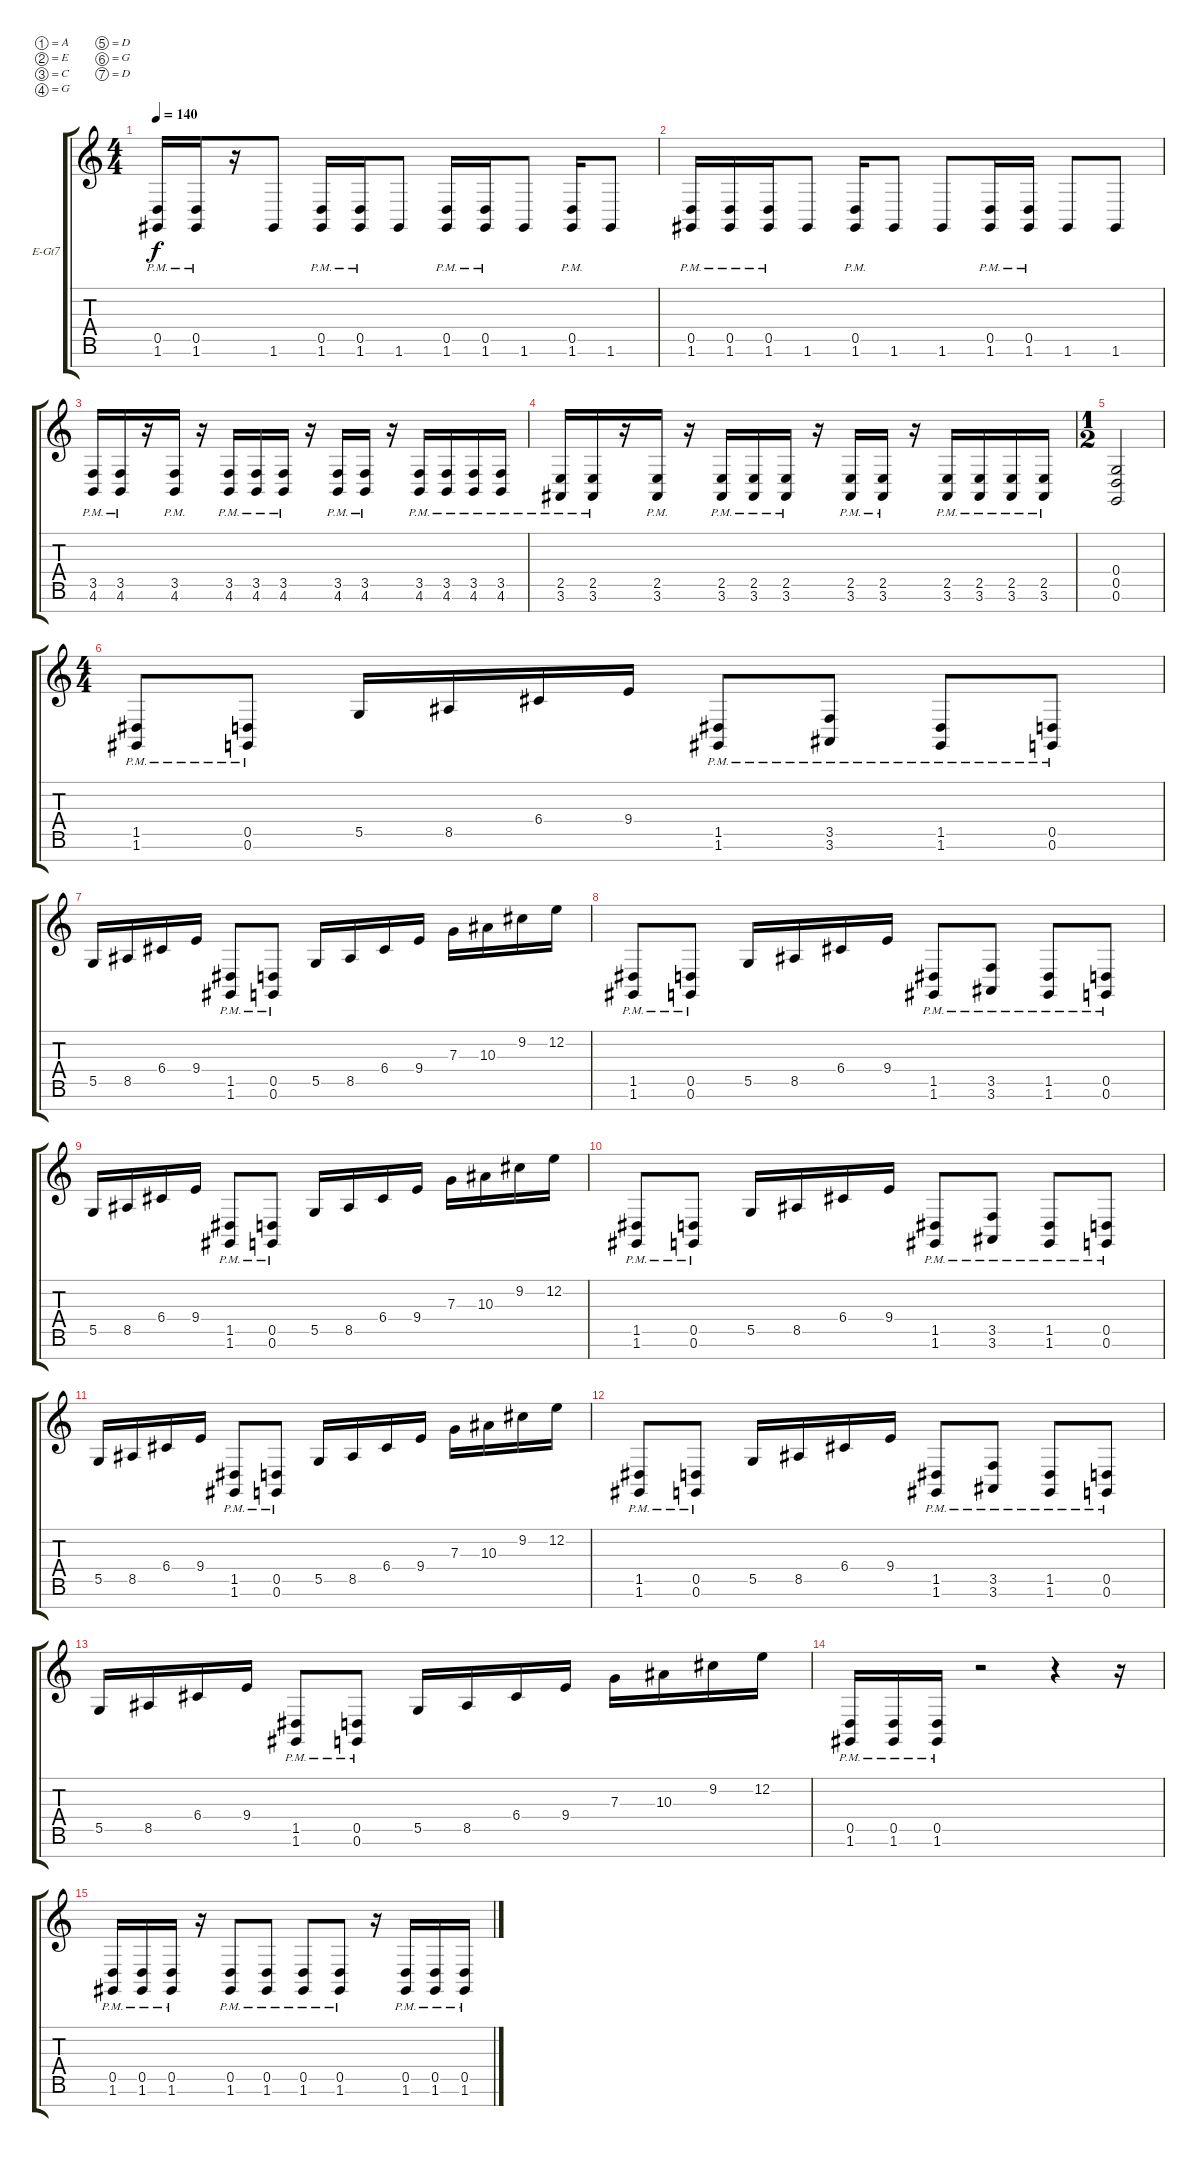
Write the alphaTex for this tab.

\defaultSystemsLayout 4
\bracketExtendMode groupsimilarinstruments
\firstSystemTrackNameOrientation horizontal
\otherSystemsTrackNameOrientation horizontal
\track ("Electric Guitar" "E-Gt7") {instrument distortionguitar}
\staff {score tabs}
\tuning (A3 E3 C3 G2 D2 G1 D1)
\ts (4 4)
\tempo 140
\clef g2
\ks c
(1.6{pm} 0.5{pm}).16{dy f} (1.6{pm} 0.5{pm}).16 r.16 1.6.8 (1.6{pm} 0.5{pm}).16 (1.6{pm} 0.5{pm}).16 1.6.8 (1.6{pm} 0.5{pm}).16 (1.6{pm} 0.5{pm}).16 1.6.8 (1.6{pm} 0.5{pm}).16 1.6.8 |
(1.6{pm} 0.5{pm}).16 (1.6{pm} 0.5{pm}).16 (1.6{pm} 0.5{pm}).16 1.6.8 (1.6{pm} 0.5{pm}).16 1.6.8 1.6.8 (1.6{pm} 0.5{pm}).16 (1.6{pm} 0.5{pm}).16 1.6.8 1.6.8 |
(4.6{pm} 3.5{pm}).16 (4.6{pm} 3.5{pm}).16 r.16 (4.6{pm} 3.5{pm}).16 r.16 (4.6{pm} 3.5{pm}).16 (4.6{pm} 3.5{pm}).16 (4.6{pm} 3.5{pm}).16 r.16 (4.6{pm} 3.5{pm}).16 (4.6{pm} 3.5{pm}).16 r.16 (4.6{pm} 3.5{pm}).16 (4.6{pm} 3.5{pm}).16 (4.6{pm} 3.5{pm}).16 (4.6{pm} 3.5{pm}).16 |
(3.6{pm} 2.5{pm}).16 (3.6{pm} 2.5{pm}).16 r.16 (3.6{pm} 2.5{pm}).16 r.16 (3.6{pm} 2.5{pm}).16 (3.6{pm} 2.5{pm}).16 (3.6{pm} 2.5{pm}).16 r.16 (3.6{pm} 2.5{pm}).16 (3.6{pm} 2.5{pm}).16 r.16 (3.6{pm} 2.5{pm}).16 (3.6{pm} 2.5{pm}).16 (3.6{pm} 2.5{pm}).16 (3.6{pm} 2.5{pm}).16 |
\ts (1 2)
(0.4 0.5 0.6).2 |
\ts (4 4)
(1.6{pm} 1.5{pm}).8 (0.6{pm} 0.5{pm}).8 5.5.16 8.5.16 6.4.16 9.4.16 (1.6{pm} 1.5{pm}).8 (3.6{pm} 3.5{pm}).8 (1.5{pm} 1.6).8 (0.6{pm} 0.5{pm}).8 |
5.5.16 8.5.16 6.4.16 9.4.16 (1.6{pm} 1.5{pm}).8 (0.6{pm} 0.5{pm}).8 5.5.16 8.5.16 6.4.16 9.4.16 7.3.16 10.3.16 9.2.16 12.2.16 |
(1.6{pm} 1.5{pm}).8 (0.6{pm} 0.5{pm}).8 5.5.16 8.5.16 6.4.16 9.4.16 (1.6{pm} 1.5{pm}).8 (3.6{pm} 3.5{pm}).8 (1.5{pm} 1.6).8 (0.6{pm} 0.5{pm}).8 |
5.5.16 8.5.16 6.4.16 9.4.16 (1.6{pm} 1.5{pm}).8 (0.6{pm} 0.5{pm}).8 5.5.16 8.5.16 6.4.16 9.4.16 7.3.16 10.3.16 9.2.16 12.2.16 |
(1.6{pm} 1.5{pm}).8 (0.6{pm} 0.5{pm}).8 5.5.16 8.5.16 6.4.16 9.4.16 (1.6{pm} 1.5{pm}).8 (3.6{pm} 3.5{pm}).8 (1.5{pm} 1.6).8 (0.6{pm} 0.5{pm}).8 |
5.5.16 8.5.16 6.4.16 9.4.16 (1.6{pm} 1.5{pm}).8 (0.6{pm} 0.5{pm}).8 5.5.16 8.5.16 6.4.16 9.4.16 7.3.16 10.3.16 9.2.16 12.2.16 |
(1.6{pm} 1.5{pm}).8 (0.6{pm} 0.5{pm}).8 5.5.16 8.5.16 6.4.16 9.4.16 (1.6{pm} 1.5{pm}).8 (3.6{pm} 3.5{pm}).8 (1.5{pm} 1.6).8 (0.6{pm} 0.5{pm}).8 |
5.5.16 8.5.16 6.4.16 9.4.16 (1.6{pm} 1.5{pm}).8 (0.6{pm} 0.5{pm}).8 5.5.16 8.5.16 6.4.16 9.4.16 7.3.16 10.3.16 9.2.16 12.2.16 |
(1.6{pm} 0.5{pm}).16 (1.6{pm} 0.5{pm}).16 (1.6{pm} 0.5{pm}).16 r.2 r.4 r.16 |
(1.6{pm} 0.5{pm}).16 (1.6{pm} 0.5{pm}).16 (1.6{pm} 0.5{pm}).16 r.16 (1.6{pm} 0.5{pm}).8 (1.6{pm} 0.5{pm}).8 (1.6{pm} 0.5{pm}).8 (1.6{pm} 0.5{pm}).8 r.16 (1.6{pm} 0.5{pm}).16 (0.5{pm} 1.6{pm}).16 (1.6{pm} 0.5{pm}).16
